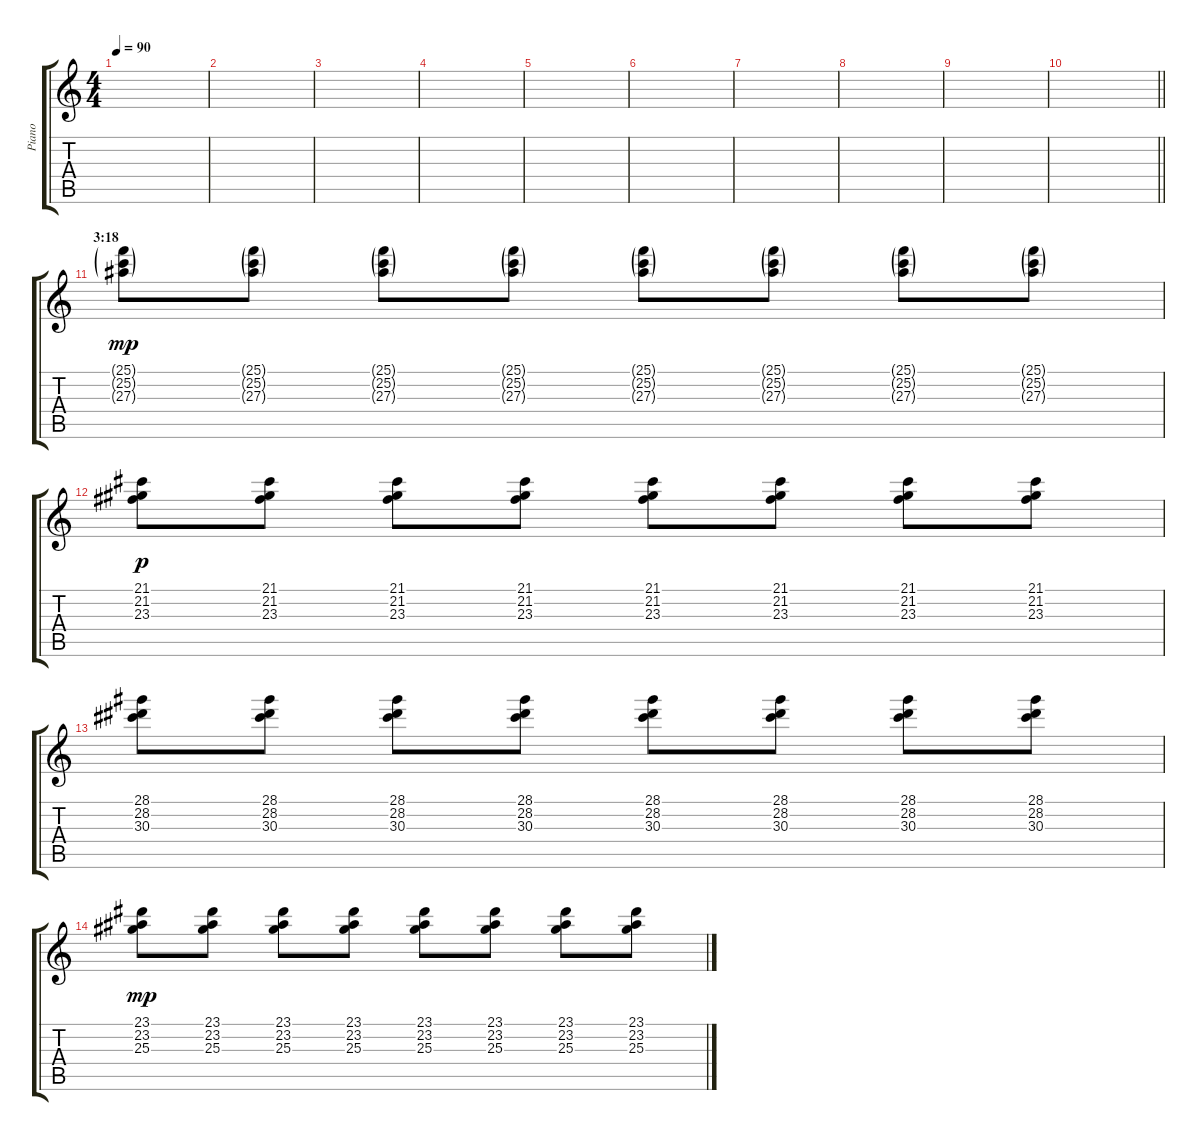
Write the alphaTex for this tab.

\track ("Piano" "Piano") {instrument acousticgrandpiano}
\staff {score tabs}
\tuning (E4 B3 G3 D3 A2 E2) {hide}
\ts (4 4)
\tempo 90
\clef g2
\ks c
|
|
|
|
|
|
|
|
|
\barLineRight lightlight
|
\section ("" "3:18")
(25.1{g} 25.2{g} 27.3{g}).8{dy mp} (25.1{g} 25.2{g} 27.3{g}).8 (25.1{g} 25.2{g} 27.3{g}).8 (25.1{g} 25.2{g} 27.3{g}).8 (25.1{g} 25.2{g} 27.3{g}).8 (25.1{g} 25.2{g} 27.3{g}).8 (25.1{g} 25.2{g} 27.3{g}).8 (25.1{g} 25.2{g} 27.3{g}).8 |
(21.1 21.2 23.3).8{dy p} (21.1 21.2 23.3).8 (21.1 21.2 23.3).8 (21.1 21.2 23.3).8 (21.1 21.2 23.3).8 (21.1 21.2 23.3).8 (21.1 21.2 23.3).8 (21.1 21.2 23.3).8 |
(28.1 28.2 30.3).8 (28.1 28.2 30.3).8 (28.1 28.2 30.3).8 (28.1 28.2 30.3).8 (28.1 28.2 30.3).8 (28.1 28.2 30.3).8 (28.1 28.2 30.3).8 (28.1 28.2 30.3).8 |
(23.1 23.2 25.3).8{dy mp} (23.1 23.2 25.3).8 (23.1 23.2 25.3).8 (23.1 23.2 25.3).8 (23.1 23.2 25.3).8 (23.1 23.2 25.3).8 (23.1 23.2 25.3).8 (23.1 23.2 25.3).8
